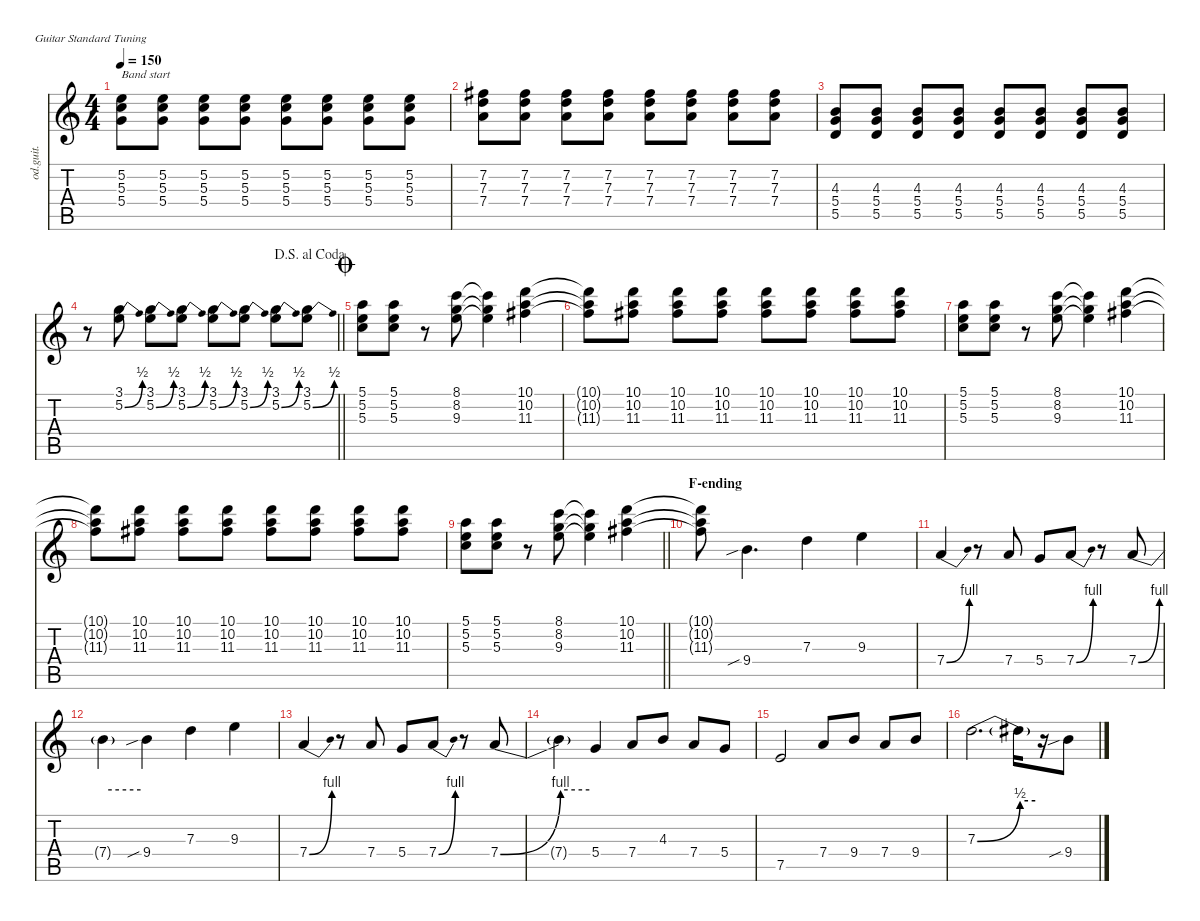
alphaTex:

\defaultSystemsLayout 4
\hideDynamics
\bracketExtendMode nobrackets
\otherSystemsTrackNameOrientation horizontal
\track ("Guitar l" "od.guit.") {instrument overdrivenguitar}
\staff {score tabs}
\tuning (E4 B3 G3 D3 A2 E2)
\ts (4 4)
\tempo 150
\clef g2
\ks c
(5.2 5.3 5.4).8{txt "Band start" dy f beam Down} (5.2 5.3 5.4).8{beam Down} (5.2 5.3 5.4).8{beam Down} (5.2 5.3 5.4).8{beam Down} (5.2 5.3 5.4).8{beam Down} (5.2 5.3 5.4).8{beam Down} (5.2 5.3 5.4).8{beam Down} (5.2 5.3 5.4).8{beam Down} |
(7.2{acc #} 7.3 7.4).8{beam Down} (7.2{acc #} 7.3 7.4).8{beam Down} (7.2{acc #} 7.3 7.4).8{beam Down} (7.2{acc #} 7.3 7.4).8{beam Down} (7.2{acc #} 7.3 7.4).8{beam Down} (7.2{acc #} 7.3 7.4).8{beam Down} (7.2{acc #} 7.3 7.4).8{beam Down} (7.2{acc #} 7.3 7.4).8{beam Down} |
(4.3 5.4 5.5).8{beam Up} (4.3 5.4 5.5).8{beam Up} (4.3 5.4 5.5).8{beam Up} (4.3 5.4 5.5).8{beam Up} (4.3 5.4 5.5).8{beam Up} (4.3 5.4 5.5).8{beam Up} (4.3 5.4 5.5).8{beam Up} (4.3 5.4 5.5).8{beam Up} |
\jump dalsegnoalcoda
\barLineRight lightlight
r.8{beam Down} (3.1 5.2{be (bend 0 0 15 2)}).8{beam Down} (3.1 5.2{be (bend 0 0 15 2)}).8{beam Down} (3.1 5.2{be (bend 0 0 15 2)}).8{beam Down} (3.1 5.2{be (bend 0 0 15 2)}).8{beam Down} (3.1 5.2{be (bend 0 0 15 2)}).8{beam Down} (3.1 5.2{be (bend 0 0 15 2)}).8{beam Down} (3.1 5.2{be (bend 0 0 15 2)}).8{beam Down} |
\jump coda
(5.1 5.2 5.3).8{beam Down} (5.1 5.2 5.3).8{beam Down} r.8{beam Down} (8.1 8.2 9.3).8{beam Down} (8.1{t} 8.2{t} 9.3{t}).4{beam Down} (10.1 10.2 11.3{acc #}).4{beam Down} |
(10.1{t} 10.2{t} 11.3{t acc #}).8{beam Down} (10.1 10.2 11.3{acc #}).8{beam Down} (10.1 10.2 11.3{acc #}).8{beam Down} (10.1 10.2 11.3{acc #}).8{beam Down} (10.1 10.2 11.3{acc #}).8{beam Down} (10.1 10.2 11.3{acc #}).8{beam Down} (10.1 10.2 11.3{acc #}).8{beam Down} (10.1 10.2 11.3{acc #}).8{beam Down} |
(5.1 5.2 5.3).8{beam Down} (5.1 5.2 5.3).8{beam Down} r.8{beam Down} (8.1 8.2 9.3).8{beam Down} (8.1{t} 8.2{t} 9.3{t}).4{beam Down} (10.1 10.2 11.3{acc #}).4{beam Down} |
(10.1{t} 10.2{t} 11.3{t acc #}).8{beam Down} (10.1 10.2 11.3{acc #}).8{beam Down} (10.1 10.2 11.3{acc #}).8{beam Down} (10.1 10.2 11.3{acc #}).8{beam Down} (10.1 10.2 11.3{acc #}).8{beam Down} (10.1 10.2 11.3{acc #}).8{beam Down} (10.1 10.2 11.3{acc #}).8{beam Down} (10.1 10.2 11.3{acc #}).8{beam Down} |
\barLineRight lightlight
(5.1 5.2 5.3).8{beam Down} (5.1 5.2 5.3).8{beam Down} r.8{beam Down} (8.1 8.2 9.3).8{beam Down} (8.1{t} 8.2{t} 9.3{t}).4{beam Down} (10.1 10.2 11.3{acc #}).4{beam Down} |
\section ("" "F-ending")
(10.1{t} 10.2{t} 11.3{t acc #}).8{beam Down} 9.4{sib}.4{d dy fff beam Down} 7.3.4{beam Down} 9.3.4{beam Down} |
7.4{be (bend 0 0 50.0000016 4)}.4{beam Up} r.8{beam Up} 7.4.8{beam Up} 5.4.8{beam Up} 7.4{be (bend 0 0 50.0000016 4)}.8{beam Up} r.8{beam Up} 7.4{be (bend 0 0 60 4)}.8{beam Up} |
7.4{be (hold 0 4 60 4) t}.4{beam Down} 9.4{sib}.4{beam Down} 7.3.4{beam Down} 9.3.4{beam Down} |
7.4{be (bend 0 0 53.0000016 4)}.4{beam Up} r.8{beam Up} 7.4.8{beam Up} 5.4.8{beam Up} 7.4{be (bend 0 0 54.999998399999996 4)}.8{beam Up} r.8{beam Up} 7.4{be (bend 0 0 60 4)}.8{beam Up} |
7.4{be (hold 0 4 60 4) t}.4{beam Down} 5.4.4{beam Up} 7.4.8{beam Up} 4.3.8{beam Up} 7.4.8{beam Up} 5.4.8{beam Up} |
7.5.2{beam Up} 7.4.8{beam Up} 9.4.8{beam Up} 7.4.8{beam Up} 9.4.8{beam Up} |
7.3{be (bend 0 0 60 2)}.2{d beam Down} 7.3{be (hold 0 2 60 2) t}.16{beam Down} r.16{beam Down} 9.4{sib}.8{dy ff beam Down}
